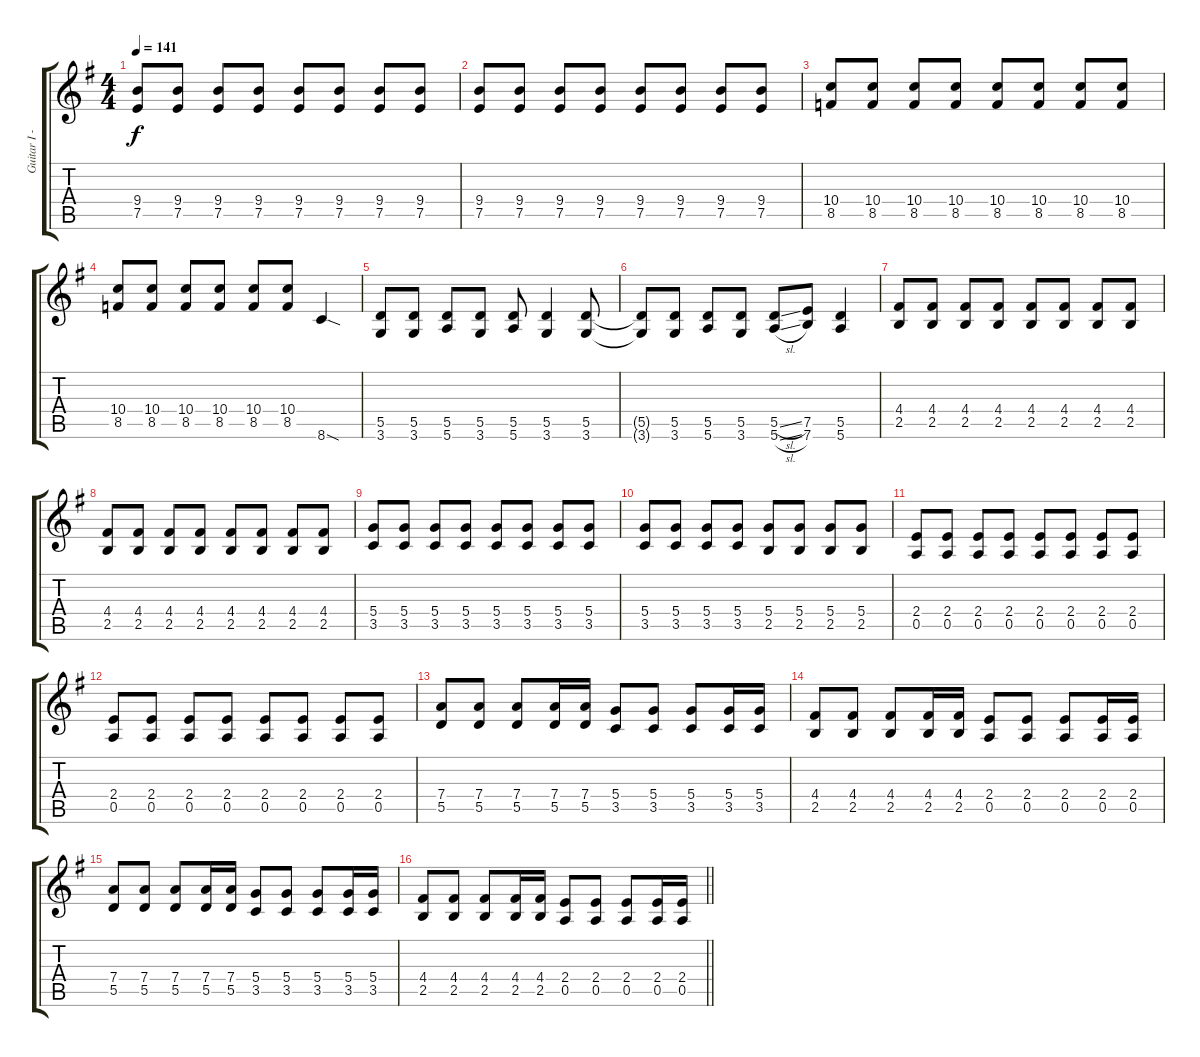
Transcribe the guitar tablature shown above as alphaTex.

\track ("Guitar I - Gotoh Masafumi" "Guitar I -") {instrument overdrivenguitar}
\staff {score tabs}
\tuning (E4 B3 G3 D3 A2 E2) {hide}
\ts (4 4)
\tempo 141
\clef g2
\ks g
(9.4 7.5).8{dy f} (9.4 7.5).8 (9.4 7.5).8 (9.4 7.5).8 (9.4 7.5).8 (9.4 7.5).8 (9.4 7.5).8 (9.4 7.5).8 |
(9.4 7.5).8 (9.4 7.5).8 (9.4 7.5).8 (9.4 7.5).8 (9.4 7.5).8 (9.4 7.5).8 (9.4 7.5).8 (9.4 7.5).8 |
(10.4 8.5).8 (10.4 8.5).8 (10.4 8.5).8 (10.4 8.5).8 (10.4 8.5).8 (10.4 8.5).8 (10.4 8.5).8 (10.4 8.5).8 |
(10.4 8.5).8 (10.4 8.5).8 (10.4 8.5).8 (10.4 8.5).8 (10.4 8.5).8 (10.4 8.5).8 8.6{sod}.4 |
(5.5 3.6).8 (5.5 3.6).8 (5.5 5.6).8 (5.5 3.6).8 (5.5 5.6).8 (5.5 3.6).4 (5.5 3.6).8 |
(5.5{t} 3.6{t}).8 (5.5 3.6).8 (5.5 5.6).8 (5.5 3.6).8 (5.5{sl} 5.6{sl}).8 (7.5 7.6).8 (5.5 5.6).4 |
(4.4 2.5).8 (4.4 2.5).8 (4.4 2.5).8 (4.4 2.5).8 (4.4 2.5).8 (4.4 2.5).8 (4.4 2.5).8 (4.4 2.5).8 |
(4.4 2.5).8 (4.4 2.5).8 (4.4 2.5).8 (4.4 2.5).8 (4.4 2.5).8 (4.4 2.5).8 (4.4 2.5).8 (4.4 2.5).8 |
(5.4 3.5).8 (5.4 3.5).8 (5.4 3.5).8 (5.4 3.5).8 (5.4 3.5).8 (5.4 3.5).8 (5.4 3.5).8 (5.4 3.5).8 |
(5.4 3.5).8 (5.4 3.5).8 (5.4 3.5).8 (5.4 3.5).8 (5.4 2.5).8 (5.4 2.5).8 (5.4 2.5).8 (5.4 2.5).8 |
(2.4 0.5).8 (2.4 0.5).8 (2.4 0.5).8 (2.4 0.5).8 (2.4 0.5).8 (2.4 0.5).8 (2.4 0.5).8 (2.4 0.5).8 |
(2.4 0.5).8 (2.4 0.5).8 (2.4 0.5).8 (2.4 0.5).8 (2.4 0.5).8 (2.4 0.5).8 (2.4 0.5).8 (2.4 0.5).8 |
(7.4 5.5).8 (7.4 5.5).8 (7.4 5.5).8 (7.4 5.5).16 (7.4 5.5).16 (5.4 3.5).8 (5.4 3.5).8 (5.4 3.5).8 (5.4 3.5).16 (5.4 3.5).16 |
(4.4 2.5).8 (4.4 2.5).8 (4.4 2.5).8 (4.4 2.5).16 (4.4 2.5).16 (2.4 0.5).8 (2.4 0.5).8 (2.4 0.5).8 (2.4 0.5).16 (2.4 0.5).16 |
(7.4 5.5).8 (7.4 5.5).8 (7.4 5.5).8 (7.4 5.5).16 (7.4 5.5).16 (5.4 3.5).8 (5.4 3.5).8 (5.4 3.5).8 (5.4 3.5).16 (5.4 3.5).16 |
\barLineRight lightlight
(4.4 2.5).8 (4.4 2.5).8 (4.4 2.5).8 (4.4 2.5).16 (4.4 2.5).16 (2.4 0.5).8 (2.4 0.5).8 (2.4 0.5).8 (2.4 0.5).16 (2.4 0.5).16
